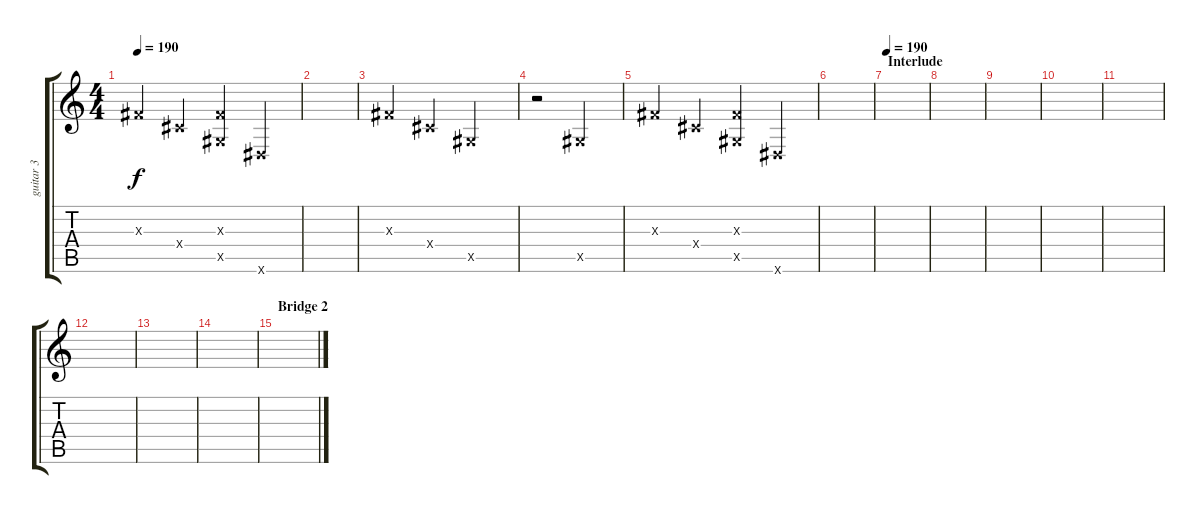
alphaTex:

\track ("guitar 3" "guitar 3") {instrument distortionguitar}
\staff {score tabs}
\tuning (Eb4 Bb3 Gb3 Db3 Ab2 Eb2) {hide}
\ts (4 4)
\tempo 190
\clef g2
\ks c
0.3{x}.4{dy f} 0.4{x}.4 (0.3{x} 0.5{x}).4 0.6{x}.4 |
|
0.3{x}.4 0.4{x}.4 0.5{x}.2 |
r.2 0.5{x}.2 |
0.3{x}.4 0.4{x}.4 (0.3{x} 0.5{x}).4 0.6{x}.4 |
|
\section ("" "Interlude")
\tempo 190
|
|
|
|
|
|
|
|
\section ("" "Bridge 2")
